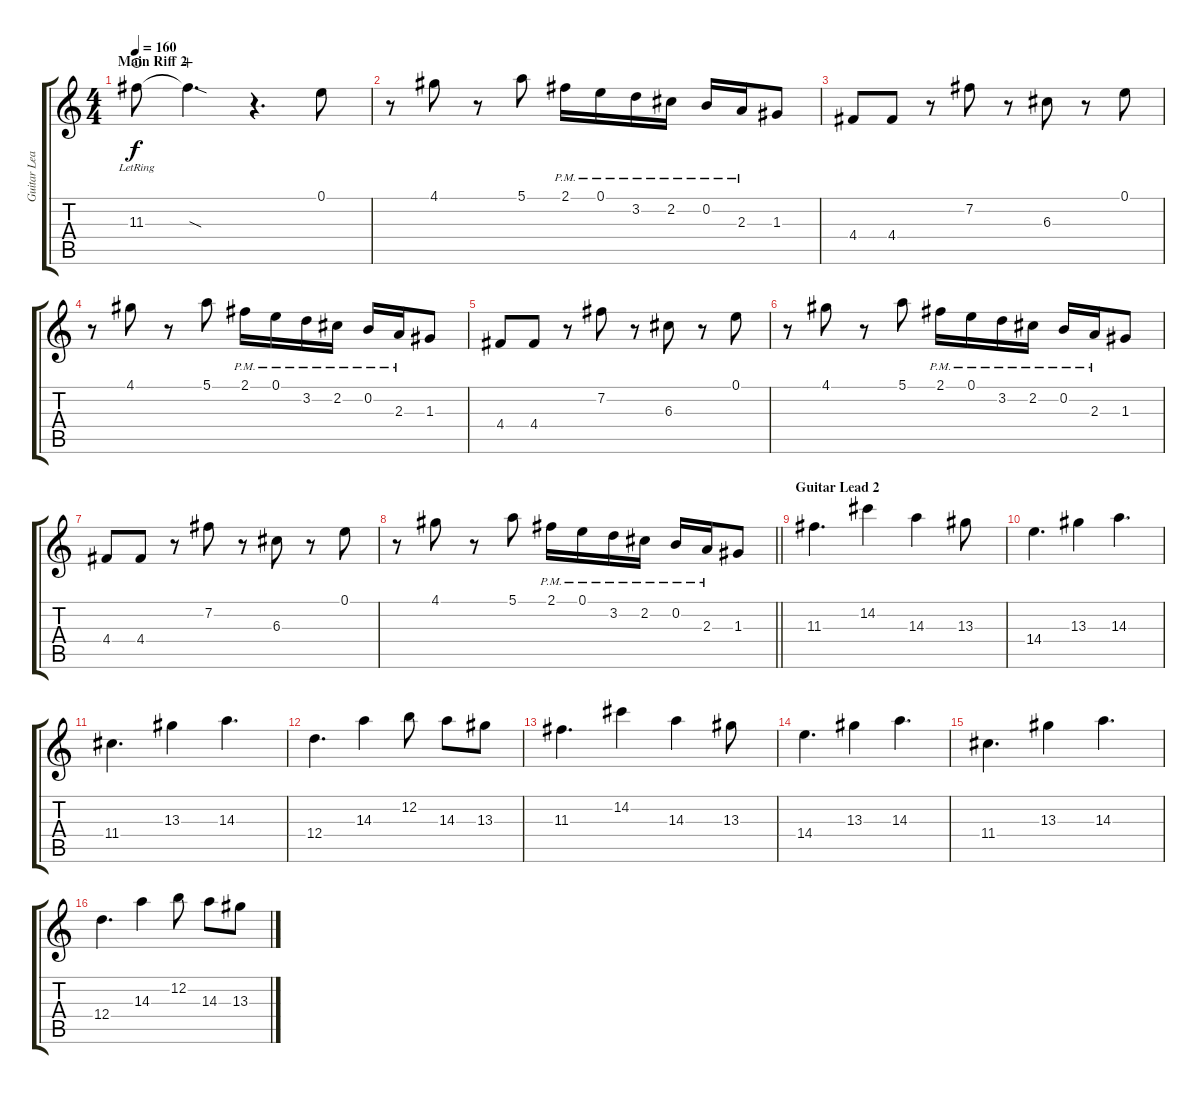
\track ("Guitar Lead" "Guitar Lea") {instrument distortionguitar}
\staff {score tabs}
\tuning (E4 B3 G3 D3 A2 E2) {hide}
\ts (4 4)
\section ("" "Main Riff 2")
\tempo 160
\clef g2
\ks c
11.3{lr}.8{dy f waho} 11.3{sod t}.4{d wahc} r.4{d} 0.1.8{volume 8 instrument distortionguitar} |
r.8 4.1.8 r.8 5.1.8 2.1{pm}.16 0.1{pm}.16 3.2{pm}.16 2.2{pm}.16 0.2{pm}.16 2.3{pm}.16 1.3.8 |
4.4.8 4.4.8 r.8 7.2.8 r.8 6.3.8 r.8 0.1.8 |
r.8 4.1.8 r.8 5.1.8 2.1{pm}.16 0.1{pm}.16 3.2{pm}.16 2.2{pm}.16 0.2{pm}.16 2.3{pm}.16 1.3.8 |
4.4.8 4.4.8 r.8 7.2.8 r.8 6.3.8 r.8 0.1.8 |
r.8 4.1.8 r.8 5.1.8 2.1{pm}.16 0.1{pm}.16 3.2{pm}.16 2.2{pm}.16 0.2{pm}.16 2.3{pm}.16 1.3.8 |
4.4.8 4.4.8 r.8 7.2.8 r.8 6.3.8 r.8 0.1.8 |
\barLineRight lightlight
r.8 4.1.8 r.8 5.1.8 2.1{pm}.16 0.1{pm}.16 3.2{pm}.16 2.2{pm}.16 0.2{pm}.16 2.3{pm}.16 1.3.8 |
\section ("" "Guitar Lead 2")
11.3.4{d volume 16 instrument overdrivenguitar} 14.2.4 14.3.4 13.3.8 |
14.4.4{d} 13.3.4 14.3.4{d} |
11.4.4{d} 13.3.4 14.3.4{d} |
12.4.4{d} 14.3.4 12.2.8 14.3.8 13.3.8 |
11.3.4{d} 14.2.4 14.3.4 13.3.8 |
14.4.4{d} 13.3.4 14.3.4{d} |
11.4.4{d} 13.3.4 14.3.4{d} |
12.4.4{d} 14.3.4 12.2.8 14.3.8 13.3.8
